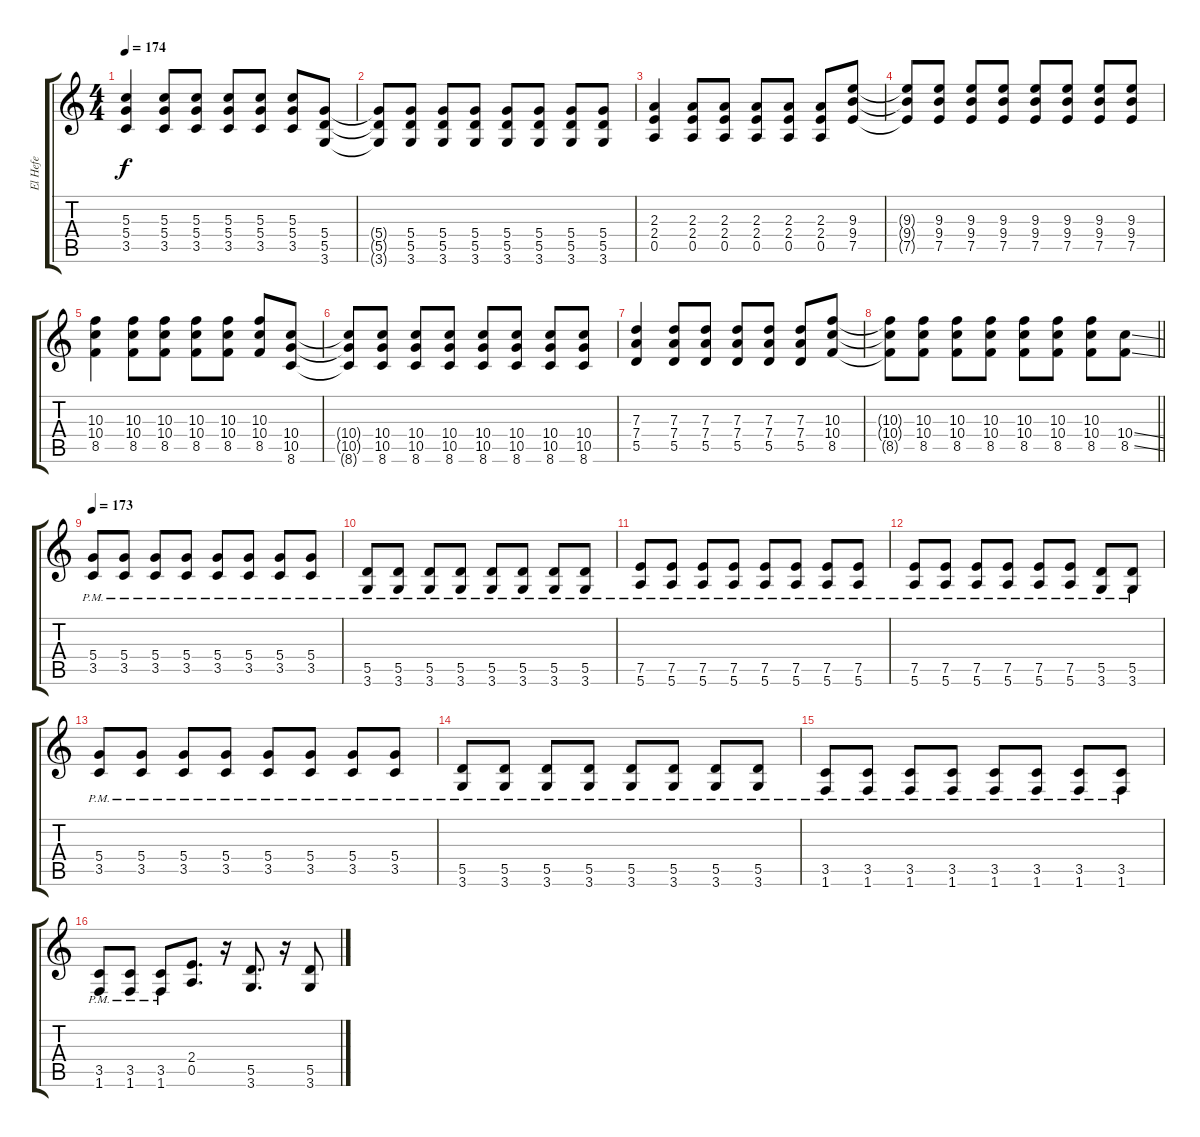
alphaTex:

\track ("El Hefe" "El Hefe") {instrument electricguitarjazz}
\staff {score tabs}
\tuning (E4 B3 G3 D3 A2 E2) {hide}
\ts (4 4)
\section ("" "")
\tempo 174
\clef g2
\ks c
(5.3 5.4 3.5).4{dy f} (5.3 5.4 3.5).8 (5.3 5.4 3.5).8 (5.3 5.4 3.5).8 (5.3 5.4 3.5).8 (5.3 5.4 3.5).8 (5.4 5.5 3.6).8 |
(5.4{t} 5.5{t} 3.6{t}).8 (5.4 5.5 3.6).8 (5.4 5.5 3.6).8 (5.4 5.5 3.6).8 (5.4 5.5 3.6).8 (5.4 5.5 3.6).8 (5.4 5.5 3.6).8 (5.4 5.5 3.6).8 |
(2.3 2.4 0.5).4 (2.3 2.4 0.5).8 (2.3 2.4 0.5).8 (2.3 2.4 0.5).8 (2.3 2.4 0.5).8 (2.3 2.4 0.5).8 (9.3 9.4 7.5).8 |
(9.3{t} 9.4{t} 7.5{t}).8 (9.3 9.4 7.5).8 (9.3 9.4 7.5).8 (9.3 9.4 7.5).8 (9.3 9.4 7.5).8 (9.3 9.4 7.5).8 (9.3 9.4 7.5).8 (9.3 9.4 7.5).8 |
(10.3 10.4 8.5).4 (10.3 10.4 8.5).8 (10.3 10.4 8.5).8 (10.3 10.4 8.5).8 (10.3 10.4 8.5).8 (10.3 10.4 8.5).8 (10.4 10.5 8.6).8 |
(10.4{t} 10.5{t} 8.6{t}).8 (10.4 10.5 8.6).8 (10.4 10.5 8.6).8 (10.4 10.5 8.6).8 (10.4 10.5 8.6).8 (10.4 10.5 8.6).8 (10.4 10.5 8.6).8 (10.4 10.5 8.6).8 |
(7.3 7.4 5.5).4 (7.3 7.4 5.5).8 (7.3 7.4 5.5).8 (7.3 7.4 5.5).8 (7.3 7.4 5.5).8 (7.3 7.4 5.5).8 (10.3 10.4 8.5).8 |
\barLineRight lightlight
(10.3{t} 10.4{t} 8.5{t}).8 (10.3 10.4 8.5).8 (10.3 10.4 8.5).8 (10.3 10.4 8.5).8 (10.3 10.4 8.5).8 (10.3 10.4 8.5).8 (10.3 10.4 8.5).8 (10.4{ss} 8.5{ss}).8 |
\section ("" "")
\tempo 173
(5.4{pm} 3.5{pm}).8 (5.4{pm} 3.5{pm}).8 (5.4{pm} 3.5{pm}).8 (5.4{pm} 3.5{pm}).8 (5.4{pm} 3.5{pm}).8 (5.4{pm} 3.5{pm}).8 (5.4{pm} 3.5{pm}).8 (5.4{pm} 3.5{pm}).8 |
(5.5{pm} 3.6{pm}).8 (5.5{pm} 3.6{pm}).8 (5.5{pm} 3.6{pm}).8 (5.5{pm} 3.6{pm}).8 (5.5{pm} 3.6{pm}).8 (5.5{pm} 3.6{pm}).8 (5.5{pm} 3.6{pm}).8 (5.5{pm} 3.6{pm}).8 |
(7.5{pm} 5.6{pm}).8 (7.5{pm} 5.6{pm}).8 (7.5{pm} 5.6{pm}).8 (7.5{pm} 5.6{pm}).8 (7.5{pm} 5.6{pm}).8 (7.5{pm} 5.6{pm}).8 (7.5{pm} 5.6{pm}).8 (7.5{pm} 5.6{pm}).8 |
(7.5{pm} 5.6{pm}).8 (7.5{pm} 5.6{pm}).8 (7.5{pm} 5.6{pm}).8 (7.5{pm} 5.6{pm}).8 (7.5{pm} 5.6{pm}).8 (7.5{pm} 5.6{pm}).8 (5.5{pm} 3.6{pm}).8 (5.5{pm} 3.6{pm}).8 |
(5.4{pm} 3.5{pm}).8 (5.4{pm} 3.5{pm}).8 (5.4{pm} 3.5{pm}).8 (5.4{pm} 3.5{pm}).8 (5.4{pm} 3.5{pm}).8 (5.4{pm} 3.5{pm}).8 (5.4{pm} 3.5{pm}).8 (5.4{pm} 3.5{pm}).8 |
(5.5{pm} 3.6{pm}).8 (5.5{pm} 3.6{pm}).8 (5.5{pm} 3.6{pm}).8 (5.5{pm} 3.6{pm}).8 (5.5{pm} 3.6{pm}).8 (5.5{pm} 3.6{pm}).8 (5.5{pm} 3.6{pm}).8 (5.5{pm} 3.6{pm}).8 |
(3.5{pm} 1.6{pm}).8 (3.5{pm} 1.6{pm}).8 (3.5{pm} 1.6{pm}).8 (3.5{pm} 1.6{pm}).8 (3.5{pm} 1.6{pm}).8 (3.5{pm} 1.6{pm}).8 (3.5{pm} 1.6{pm}).8 (3.5{pm} 1.6{pm}).8 |
(3.5{pm} 1.6{pm}).8 (3.5{pm} 1.6{pm}).8 (3.5{pm} 1.6{pm}).8 (2.4 0.5).8{d} r.16 (5.5 3.6).8{d} r.16 (5.5 3.6).8
